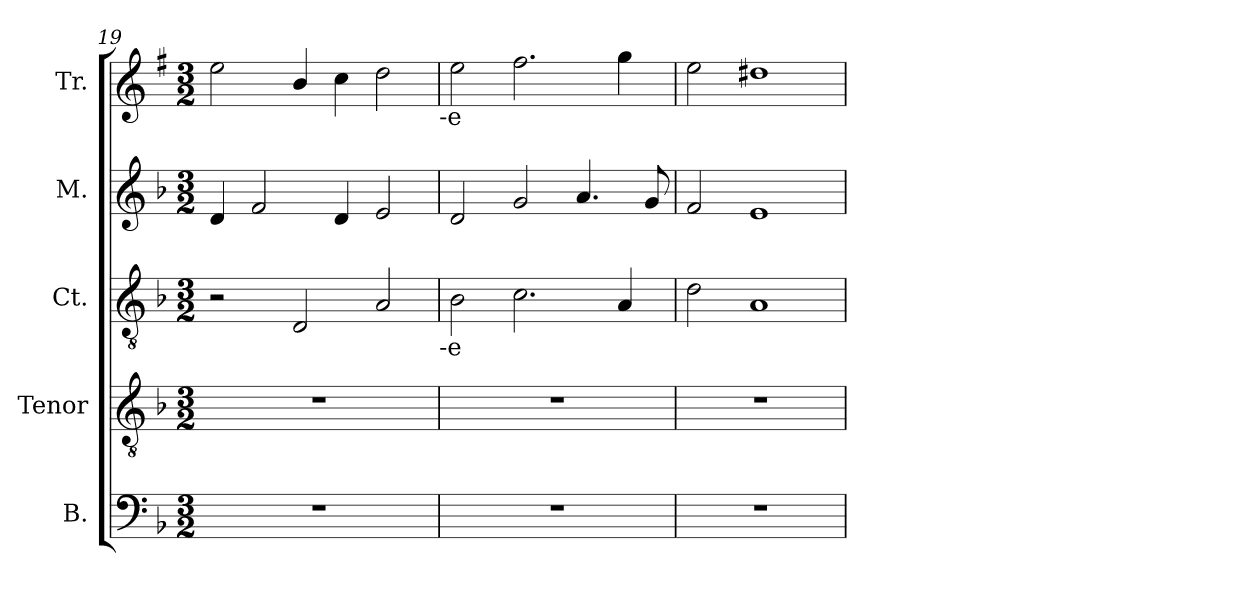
**kern	**kern	**kern	**kern	**kern
*part5	*part4	*part3	*part2	*part1
*staff5	*staff4	*staff3	*staff2	*staff1
*I"B.	*I"Tenor	*I"Ct.	*I"M.	*I"Tr.
*I'B.	*I'T.	*I'Ct.	*I'M.	*I'Tr.
*clefF4	*clefGv2	*clefGv2	*clefG2	*clefG2
*	*	*	*	*ITrd1c2
*k[b-]	*k[b-]	*k[b-]	*k[b-]	*k[b-]
*F:	*F:	*F:	*F:	*F:
*M3/2	*M3/2	*M3/2	*M3/2	*M3/2
=19	=19	=19	=19	=19
!LO:N:vis=1	!LO:N:vis=1	!	!	!
1.r	1.r	2r	4d/	2dd\
.	.	.	2f/	.
.	.	2D/	.	4a/
.	.	.	4d/	4b-\
.	.	2A/	2e/	2cc\
!	!	!	!	!LO:TX:b:t=-e
!	!	!LO:TX:b:t=-e	!	!
=20	=20	=20	=20	=20
!LO:N:vis=1	!LO:N:vis=1	!	!	!
1.r	1.r	2B-\	2d/	2dd\
.	.	2.c\	2g/	2.ee\
.	.	.	4.a/	.
.	.	4A/	.	4ff\
.	.	.	8g/	.
=21	=21	=21	=21	=21
!LO:N:vis=1	!LO:N:vis=1	!	!	!
1.r	1.r	2d\	2f/	2dd\
.	.	1A	1e	1cc#
=	=	=	=	=
*-	*-	*-	*-	*-
